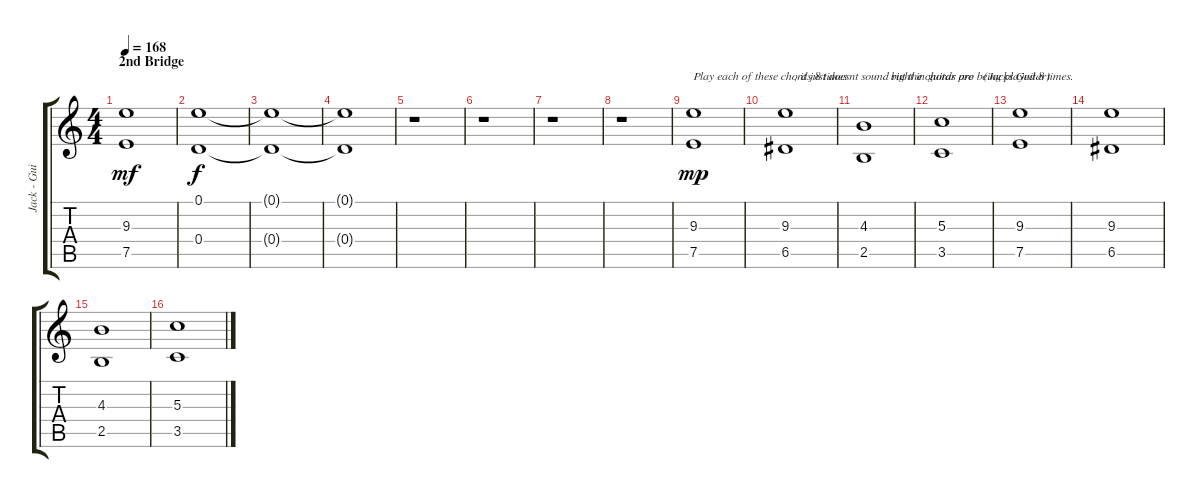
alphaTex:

\track ("Jack - Guitar" "Jack - Gui") {instrument electricguitarjazz}
\staff {score tabs}
\tuning (E4 B3 G3 D3 A2 E2) {hide}
\ts (4 4)
\section ("" "2nd Bridge")
\tempo 168
\clef g2
\ks c
(9.3 7.5).1{dy mf} |
(0.1 0.4).1{dy f} |
(0.1{t} 0.4{t}).1 |
(0.1{t} 0.4{t}).1 |
r.1 |
r.1 |
r.1 |
r.1 |
(9.3 7.5).1{txt "Play each of these chords 8 times" dy mp balance 16 instrument distortionguitar} |
(9.3 6.5).1{txt "   , it just doesnt sound right in guitar pro"} |
(4.3 2.5).1{txt "         but the chords are being played 8 times."} |
(5.3 3.5).1{txt "              (Jacks Guitar)"} |
(9.3 7.5).1 |
(9.3 6.5).1 |
(4.3 2.5).1 |
(5.3 3.5).1
